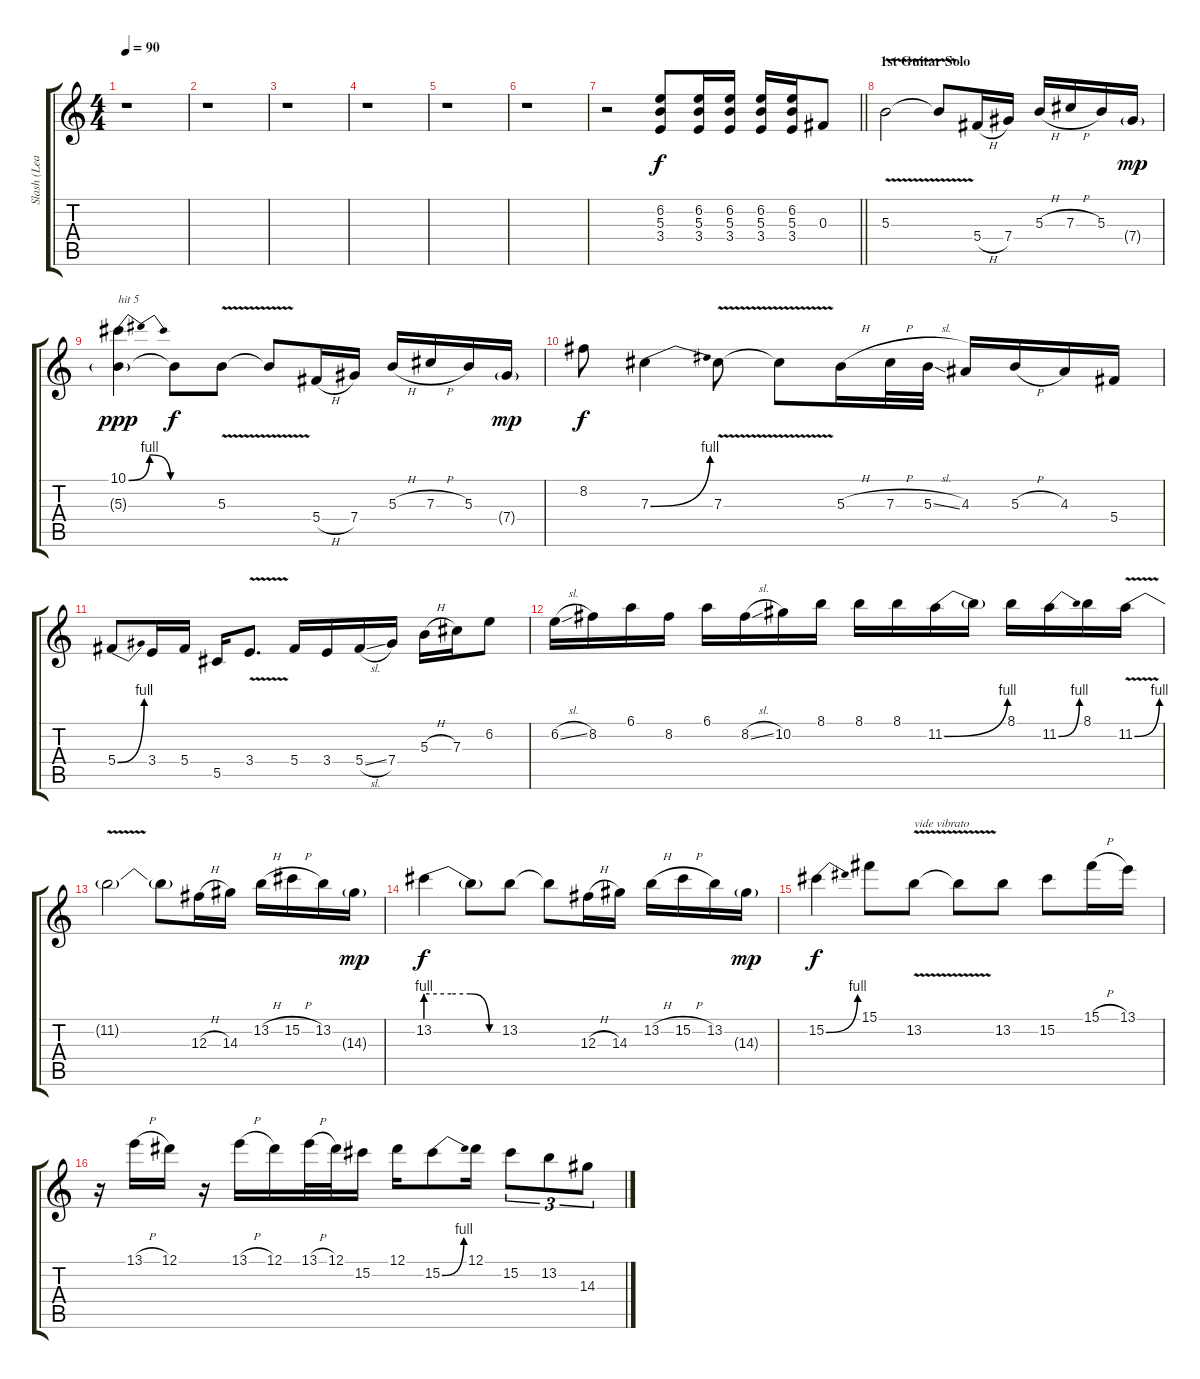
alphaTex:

\track ("Slash (Lead Guitar)" "Slash (Lea") {instrument overdrivenguitar}
\staff {score tabs}
\tuning (Eb4 Bb3 Gb3 Db3 Ab2 Eb2) {hide}
\ts (4 4)
\tempo 90
\clef g2
\ks c
r.1{dy f} |
r.1 |
r.1 |
r.1 |
r.1 |
r.1 |
\barLineRight lightlight
r.2 (6.2 5.3 3.4).8 (6.2 5.3 3.4).16 (6.2 5.3 3.4).16 (6.2 5.3 3.4).16 (6.2 5.3 3.4).16 0.3.8 |
\section ("" "1st Guitar Solo")
5.3{v}.2 5.3{t}.8 5.4{h}.16 7.4.16 5.3{h}.16 7.3{h}.16 5.3.16 7.4{g}.16{dy mp} |
(10.1{be (bendrelease 0 0 30 4 45 4 60 0)} 5.3{g}).4{txt "hit 5" dy ppp} 5.3{t}.8{dy f} 5.3{v}.8 5.3{t}.8 5.4{h}.16 7.4.16 5.3{h}.16 7.3{h}.16 5.3.16 7.4{g}.16{dy mp} |
8.2.8{dy f} 7.3{be (bend 0 0 60 4)}.4 7.3{v}.8 7.3{t}.8 5.3{h}.16 7.3{h}.32 5.3{sl}.32 4.3.16 5.3{h}.16 4.3.16 5.4.16 |
5.4{be (bend 0 0 60 4)}.8 3.4.16 5.4.16 5.5.16 3.4{v}.8{d} 5.4.16 3.4.16 5.4{sl}.16 7.4.16 5.3{h}.16 7.3.16 6.2.8 |
6.2{sl}.16 8.2.16 6.1.16 8.2.16 6.1.16 8.2{sl}.16 10.2.16 8.1.16 8.1.16 8.1.16 11.2{be (bend 0 0 60 4)}.16 11.2{t}.16 8.1.16 11.2{be (bend 0 0 60 4)}.16 8.1.16 11.2{be (bend 0 0 60 4) v}.16 |
11.2{t}.2 11.2{t}.8 12.3{h}.16 14.3.16 13.2{h}.16 15.2{h}.16 13.2.16 14.3{g}.16{dy mp} |
13.2{be (custom 0 4 20 4 35 4 50 0 60 0)}.4{dy f} 13.2{t}.8 13.2.8 13.2{t}.8 12.3{h}.16 14.3.16 13.2{h}.16 15.2{h}.16 13.2.16 14.3{g}.16{dy mp} |
15.2{be (bend 0 0 60 4)}.4{dy f} 15.1.8 13.2{v}.8{txt "vide vibrato"} 13.2{t}.8 13.2.8 15.2.8 15.1{h}.16 13.1.16 |
r.16 13.1{h}.16 12.1.16 r.16 13.1{h}.16 12.1.16 13.1{h}.32 12.1.32 15.2.16 12.1.16 15.2{be (bend 0 0 60 4)}.8 12.1.16 15.2.8{tu (3 2)} 13.2.8{tu (3 2)} 14.3.8{tu (3 2)}
